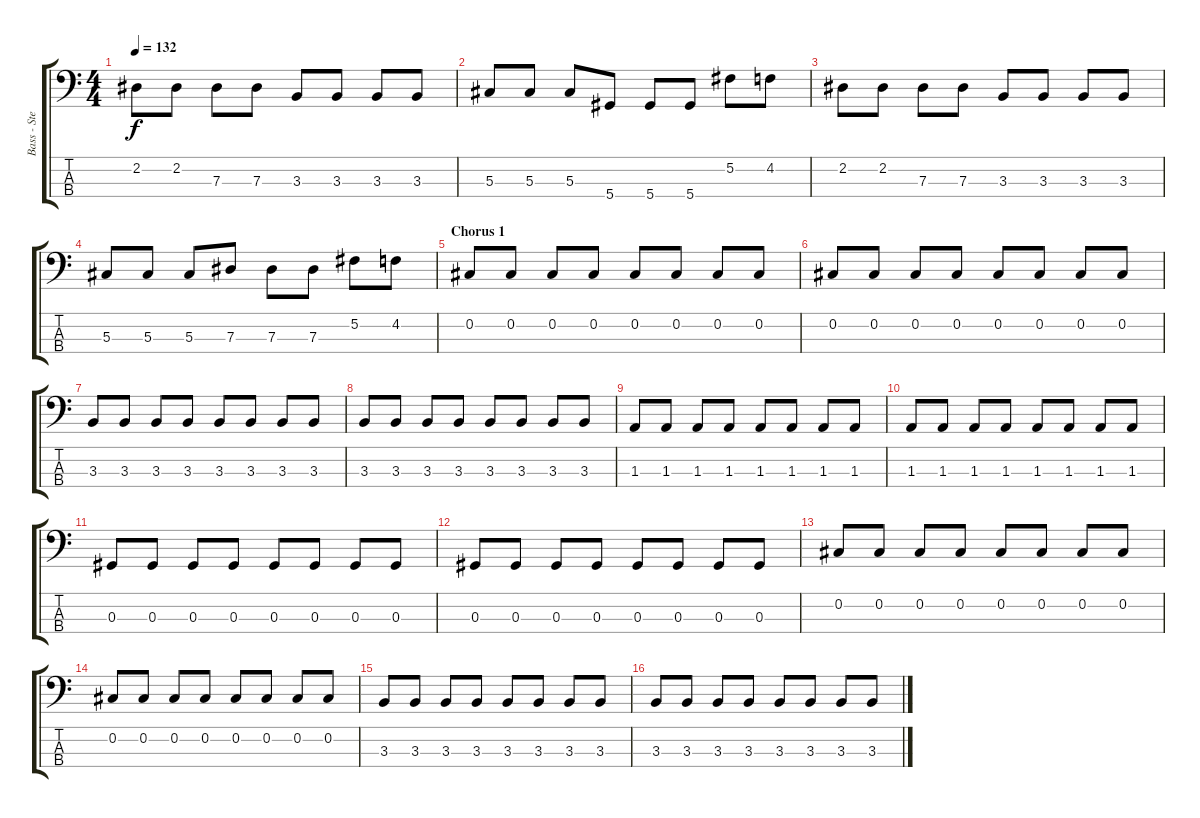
\track ("Bass - Steve Dawson" "Bass - Ste") {instrument electricbassfinger}
\staff {score tabs}
\tuning (Gb2 Db2 Ab1 Eb1) {hide}
\ts (4 4)
\tempo 132
\clef f4
\ks c
2.2.8{dy f} 2.2.8 7.3.8 7.3.8 3.3.8 3.3.8 3.3.8 3.3.8 |
5.3.8 5.3.8 5.3.8 5.4.8 5.4.8 5.4.8 5.2.8 4.2.8 |
2.2.8 2.2.8 7.3.8 7.3.8 3.3.8 3.3.8 3.3.8 3.3.8 |
5.3.8 5.3.8 5.3.8 7.3.8 7.3.8 7.3.8 5.2.8 4.2.8 |
\section ("" "Chorus 1")
0.2.8 0.2.8 0.2.8 0.2.8 0.2.8 0.2.8 0.2.8 0.2.8 |
0.2.8 0.2.8 0.2.8 0.2.8 0.2.8 0.2.8 0.2.8 0.2.8 |
3.3.8 3.3.8 3.3.8 3.3.8 3.3.8 3.3.8 3.3.8 3.3.8 |
3.3.8 3.3.8 3.3.8 3.3.8 3.3.8 3.3.8 3.3.8 3.3.8 |
1.3.8 1.3.8 1.3.8 1.3.8 1.3.8 1.3.8 1.3.8 1.3.8 |
1.3.8 1.3.8 1.3.8 1.3.8 1.3.8 1.3.8 1.3.8 1.3.8 |
0.3.8 0.3.8 0.3.8 0.3.8 0.3.8 0.3.8 0.3.8 0.3.8 |
0.3.8 0.3.8 0.3.8 0.3.8 0.3.8 0.3.8 0.3.8 0.3.8 |
0.2.8 0.2.8 0.2.8 0.2.8 0.2.8 0.2.8 0.2.8 0.2.8 |
0.2.8 0.2.8 0.2.8 0.2.8 0.2.8 0.2.8 0.2.8 0.2.8 |
3.3.8 3.3.8 3.3.8 3.3.8 3.3.8 3.3.8 3.3.8 3.3.8 |
3.3.8 3.3.8 3.3.8 3.3.8 3.3.8 3.3.8 3.3.8 3.3.8
